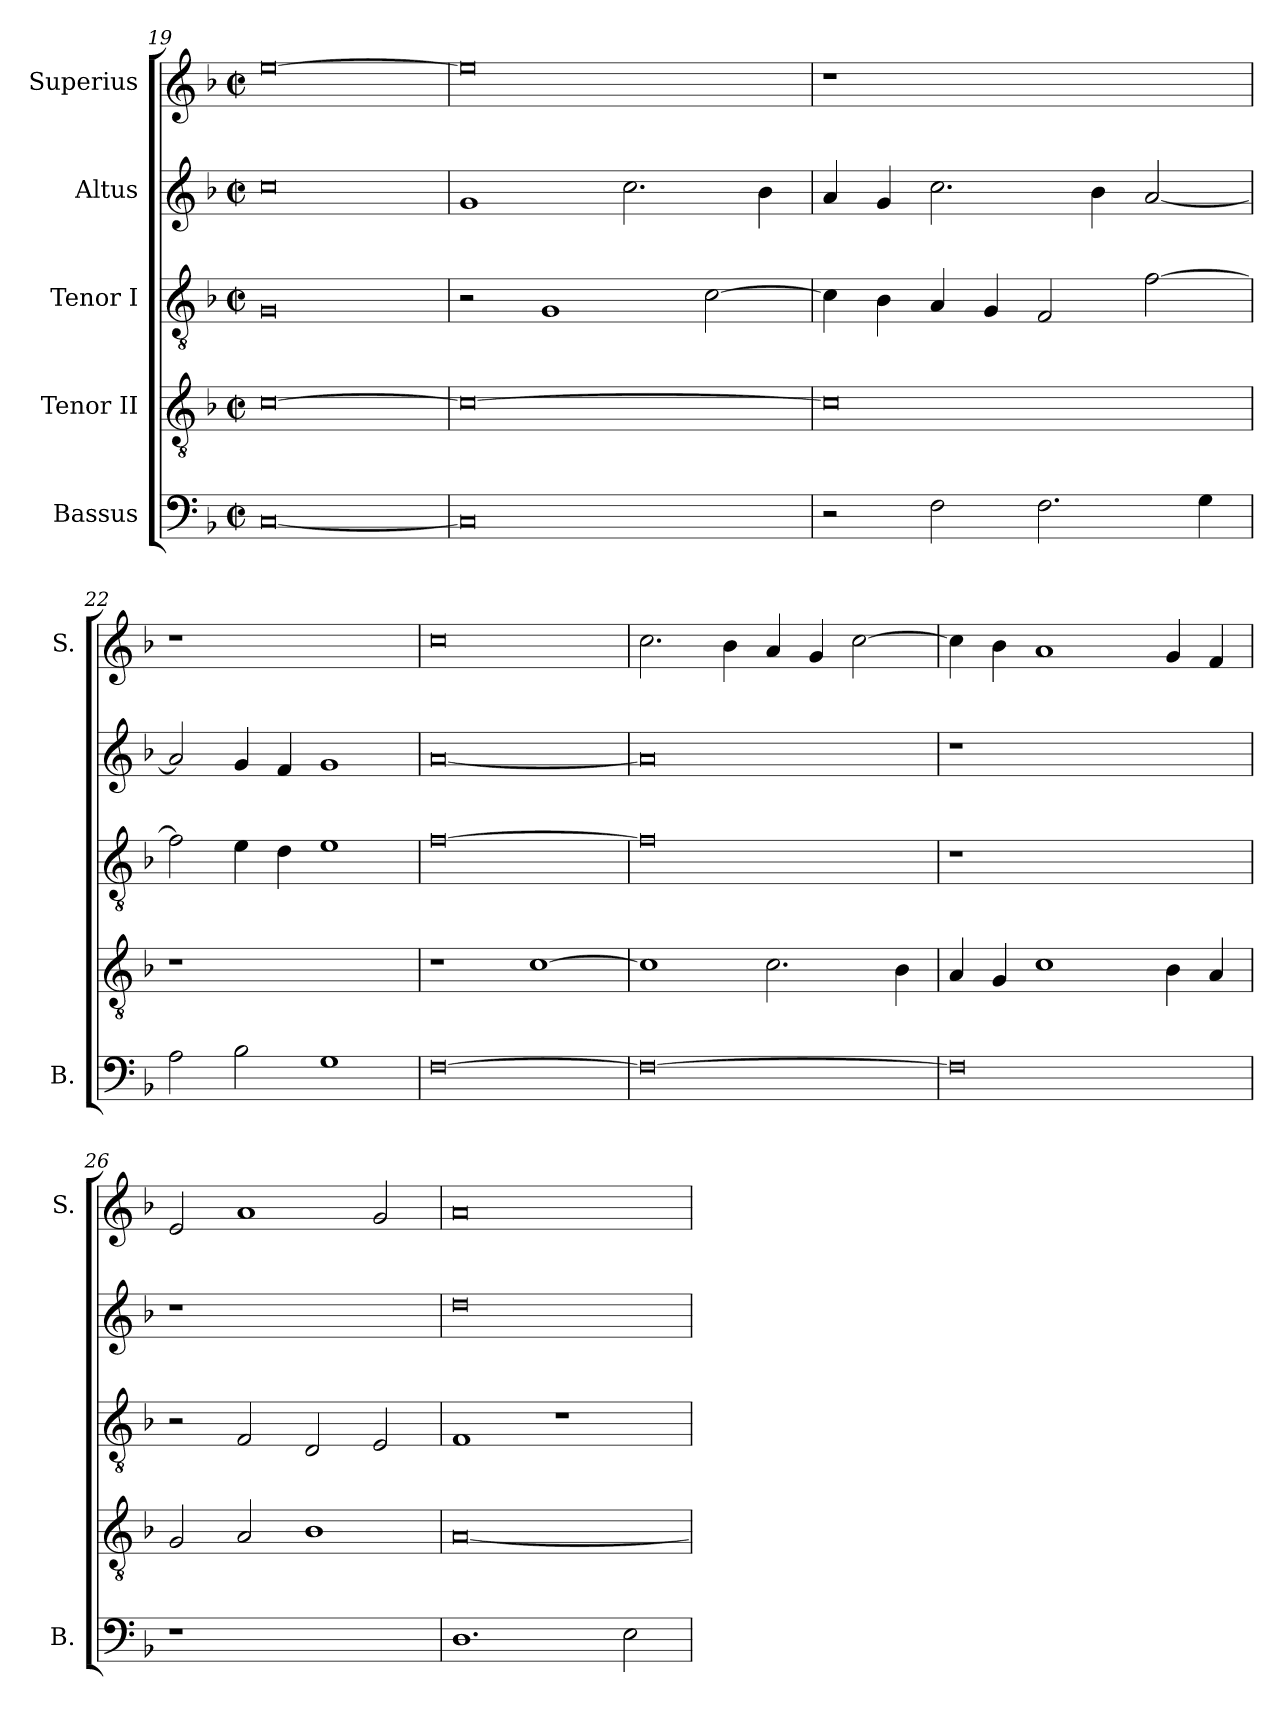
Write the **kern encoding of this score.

**kern	**kern	**kern	**kern	**kern
*part5	*part4	*part3	*part2	*part1
*staff5	*staff4	*staff3	*staff2	*staff1
*I"Bassus	*I"Tenor II	*I"Tenor I	*I"Altus	*I"Superius
*I'B.	*	*	*	*I'S.
*clefF4	*clefGv2	*clefGv2	*clefG2	*clefG2
*	*ITrd7c12	*ITrd7c12	*	*
*k[b-]	*k[b-]	*k[b-]	*k[b-]	*k[b-]
*F:	*F:	*F:	*F:	*F:
*M2/2	*M2/2	*M2/2	*M2/2	*M2/2
*met(c|)	*met(c|)	*met(c|)	*met(c|)	*met(c|)
=19	=19	=19	=19	=19
[<0Ci	[>0Ci	0GGi	0cci	[>0eei
=20	=20	=20	=20	=20
0Ci]	0Ci_>	2r	1gi	0eei]
.	.	1GGi	.	.
.	.	.	2.cci\	.
.	.	[>2Ci\	.	.
.	.	.	4b-i\	.
=21	=21	=21	=21	=21
!	!	!	!	!LO:N:vis=1
2r	0Ci]	4Ci\]	4ai/	1r
.	.	4BB-i\	4gi/	.
2Fi\	.	4AAi/	2.cci\	.
.	.	4GGi/	.	.
2.Fi\	.	2FFi/	.	1ryy
.	.	.	4b-i\	.
.	.	[>2Fi\	[<2ai/	.
4Gi\	.	.	.	.
!!LO:PB:g=z
=22	=22	=22	=22	=22
!	!LO:N:vis=1	!	!	!LO:N:vis=1
2Ai\	1r	2Fi\]	2ai/]	1r
2B-i\	.	4Ei\	4gi/	.
.	.	4Di\	4fi/	.
1Gi	1ryy	1Ei	1gi	1ryy
=23	=23	=23	=23	=23
[>0Fi	1r	[>0Fi	[<0ai	0cci
.	[>1Ci	.	.	.
=24	=24	=24	=24	=24
0Fi_>	1Ci]	0Fi]	0ai]	2.cci\
.	.	.	.	4b-i\
.	2.Ci\	.	.	4ai/
.	.	.	.	4gi/
.	.	.	.	[>2cci\
.	4BB-i\	.	.	.
=25	=25	=25	=25	=25
!	!	!LO:N:vis=1	!LO:N:vis=1	!
0Fi]	4AAi/	1r	1r	4cci\]
.	4GGi/	.	.	4b-i\
.	1Ci	.	.	1ai
.	.	1ryy	1ryy	.
.	4BB-i\	.	.	4gi/
.	4AAi/	.	.	4fi/
=26	=26	=26	=26	=26
!LO:N:vis=1	!	!	!LO:N:vis=1	!
1r	2GGi/	2r	1r	2ei/
.	2AAi/	2FFi/	.	1ai
1ryy	1BB-i	2DDi/	1ryy	.
.	.	2EEi/	.	2gi/
!!LO:LB:g=z
=27	=27	=27	=27	=27
1.Di	[<0AAi	1FFi	0ddi	0ai
.	.	1r	.	.
2Ei\	.	.	.	.
=	=	=	=	=
*-	*-	*-	*-	*-
